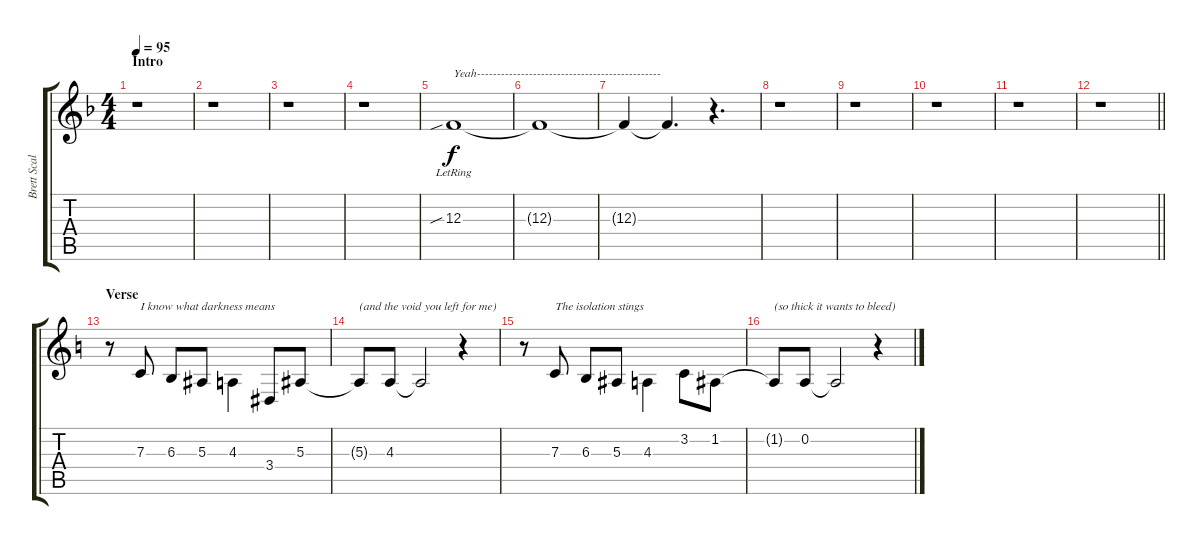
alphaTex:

\track ("Brett Scallions (Lead Vocals)" "Brett Scal") {instrument cello}
\staff {score tabs}
\tuning (D4 A3 F3 C3 G2 C2) {hide}
\ts (4 4)
\section ("" "Intro")
\tempo 95
\clef g2
\ks f
r.1{dy f instrument cello} |
r.1 |
r.1 |
r.1 |
12.3{sib lr}.1{txt "Yeah----------------------------------------------"} |
12.3{t}.1 |
12.3{t}.4 12.3{t}.4{d} r.4{d} |
r.1 |
r.1 |
r.1 |
r.1 |
\barLineRight lightlight
r.1 |
\section ("" "Verse")
\ks c
r.8 7.3.8{txt "I know what darkness means"} 6.3.8 5.3.8 4.3.4{beam Down} 3.4.8 5.3.8 |
5.3{t}.8{txt "(and the void you left for me)"} 4.3.8 4.3{t}.2 r.4 |
r.8 7.3.8{txt "The isolation stings"} 6.3.8 5.3.8 4.3.4{beam Down} 3.2.8{beam Down} 1.2.8{beam Down} |
1.2{t}.8{txt "(so thick it wants to bleed)"} 0.2.8 0.2{t}.2 r.4
